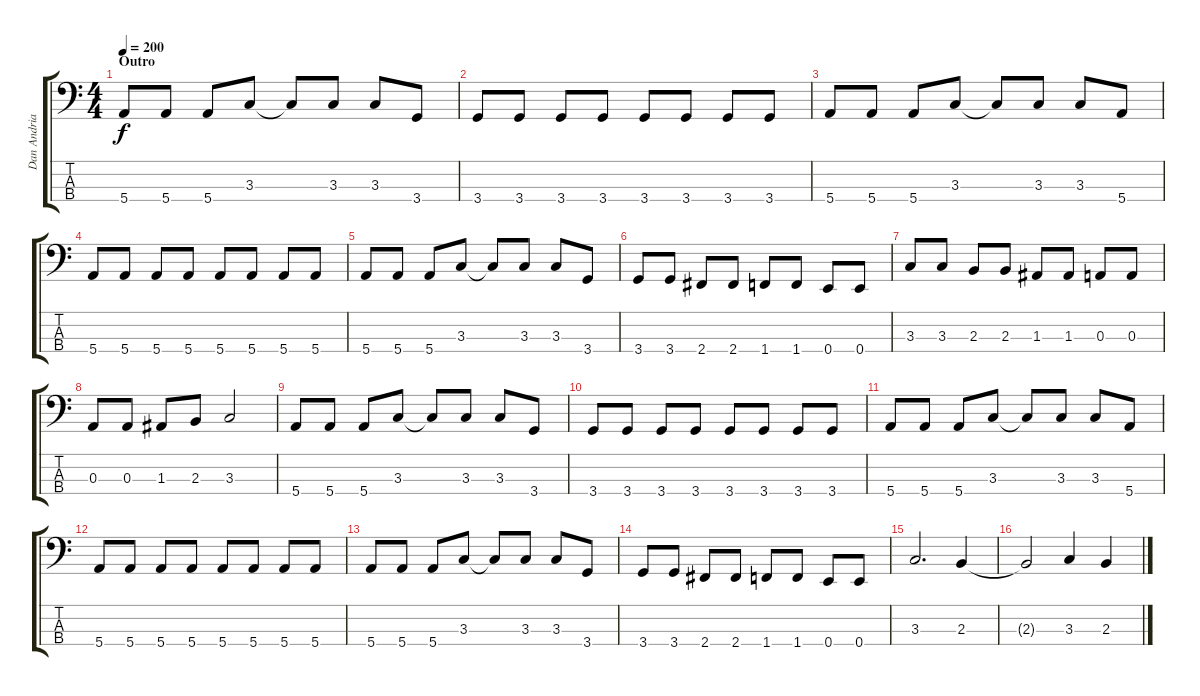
\track ("Dan Andriano" "Dan Andria") {instrument electricbasspick}
\staff {score tabs}
\tuning (G2 D2 A1 E1) {hide}
\ts (4 4)
\section ("" "Outro")
\tempo 200
\clef f4
\ks c
5.4.8{dy f} 5.4.8 5.4.8 3.3.8 3.3{t}.8 3.3.8 3.3.8 3.4.8 |
3.4.8 3.4.8 3.4.8 3.4.8 3.4.8 3.4.8 3.4.8 3.4.8 |
5.4.8 5.4.8 5.4.8 3.3.8 3.3{t}.8 3.3.8 3.3.8 5.4.8 |
5.4.8 5.4.8 5.4.8 5.4.8 5.4.8 5.4.8 5.4.8 5.4.8 |
5.4.8 5.4.8 5.4.8 3.3.8 3.3{t}.8 3.3.8 3.3.8 3.4.8 |
3.4.8 3.4.8 2.4.8 2.4.8 1.4.8 1.4.8 0.4.8 0.4.8 |
3.3.8 3.3.8 2.3.8 2.3.8 1.3.8 1.3.8 0.3.8 0.3.8 |
0.3.8 0.3.8 1.3.8 2.3.8 3.3.2 |
5.4.8 5.4.8 5.4.8 3.3.8 3.3{t}.8 3.3.8 3.3.8 3.4.8 |
3.4.8 3.4.8 3.4.8 3.4.8 3.4.8 3.4.8 3.4.8 3.4.8 |
5.4.8 5.4.8 5.4.8 3.3.8 3.3{t}.8 3.3.8 3.3.8 5.4.8 |
5.4.8 5.4.8 5.4.8 5.4.8 5.4.8 5.4.8 5.4.8 5.4.8 |
5.4.8 5.4.8 5.4.8 3.3.8 3.3{t}.8 3.3.8 3.3.8 3.4.8 |
3.4.8 3.4.8 2.4.8 2.4.8 1.4.8 1.4.8 0.4.8 0.4.8 |
3.3.2{d} 2.3.4 |
2.3{t}.2 3.3.4 2.3.4
